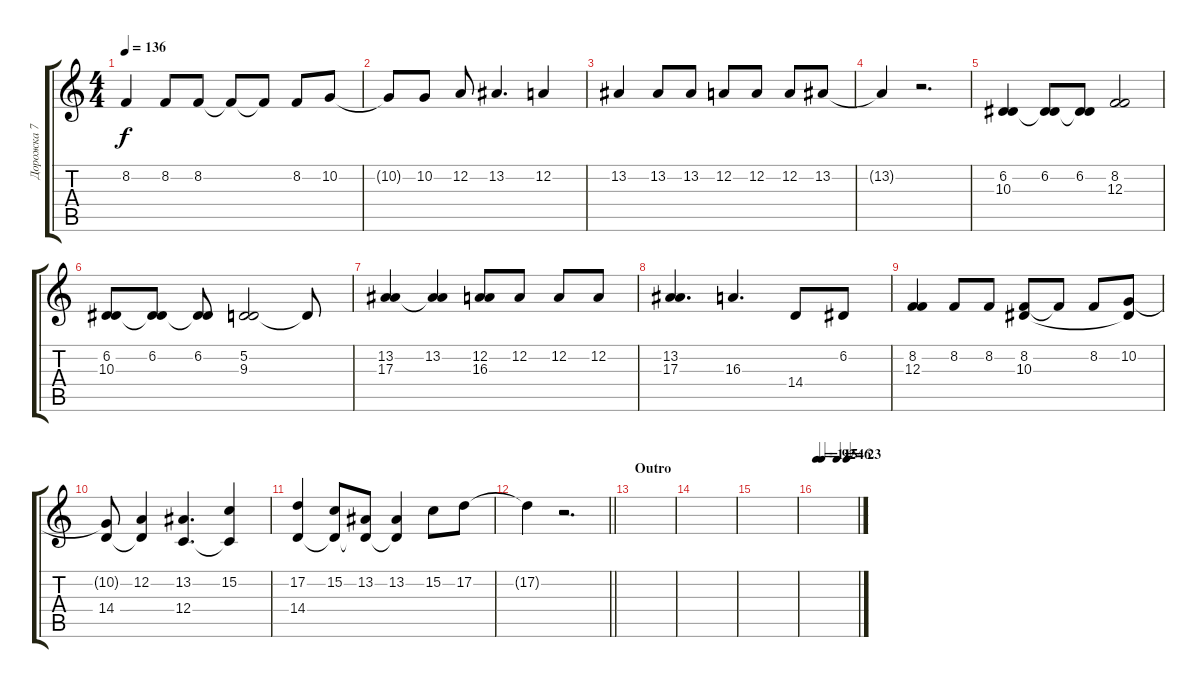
\track ("Дорожка 7" "Дорожка 7") {instrument cello}
\staff {score tabs}
\tuning (D4 A3 F3 C3 G2 D2) {hide}
\ts (4 4)
\tempo 136
\clef g2
\ks c
8.2.4{dy f} 8.2.8 8.2.8 8.2{t}.8 8.2{t}.8 8.2.8 10.2.8 |
10.2{t}.8 10.2.8 12.2.8 13.2.4{d} 12.2.4 |
13.2.4 13.2.8 13.2.8 12.2.8 12.2.8 12.2.8 13.2.8 |
13.2{t}.4 r.2{d} |
(6.2 10.3).4 (6.2 10.3{t}).8 (6.2 10.3{t}).8 (8.2 12.3).2 |
(6.2 10.3).8 (6.2 10.3{t}).8 (6.2 10.3{t}).8 (5.2 9.3).2 9.3{t}.8 |
(13.2 17.3).4 (13.2 17.3{t}).4 (12.2 16.3).8 12.2.8 12.2.8 12.2.8 |
(13.2 17.3).4{d} 16.3.4{d} 14.4.8 6.2.8 |
(8.2 12.3).4 8.2.8 8.2.8 (8.2 10.3).8 8.2{t}.8 8.2.8 (10.2 10.3{t}).8 |
(10.2{t} 14.4).8 (12.2 14.4{t}).4 (13.2 12.4).4{d} (15.2 12.4{t}).4 |
(17.2 14.4).4 (15.2 14.4{t}).8 (13.2 14.4{t}).8 (13.2 14.4{t}).4 15.2.8 17.2.8 |
\barLineRight lightlight
17.2{t}.4 r.2{d} |
\section ("" "Outro")
|
|
|
\tempo 115
\tempo (92 0.125)
\tempo (46 0.5)
\tempo (23 0.75)
